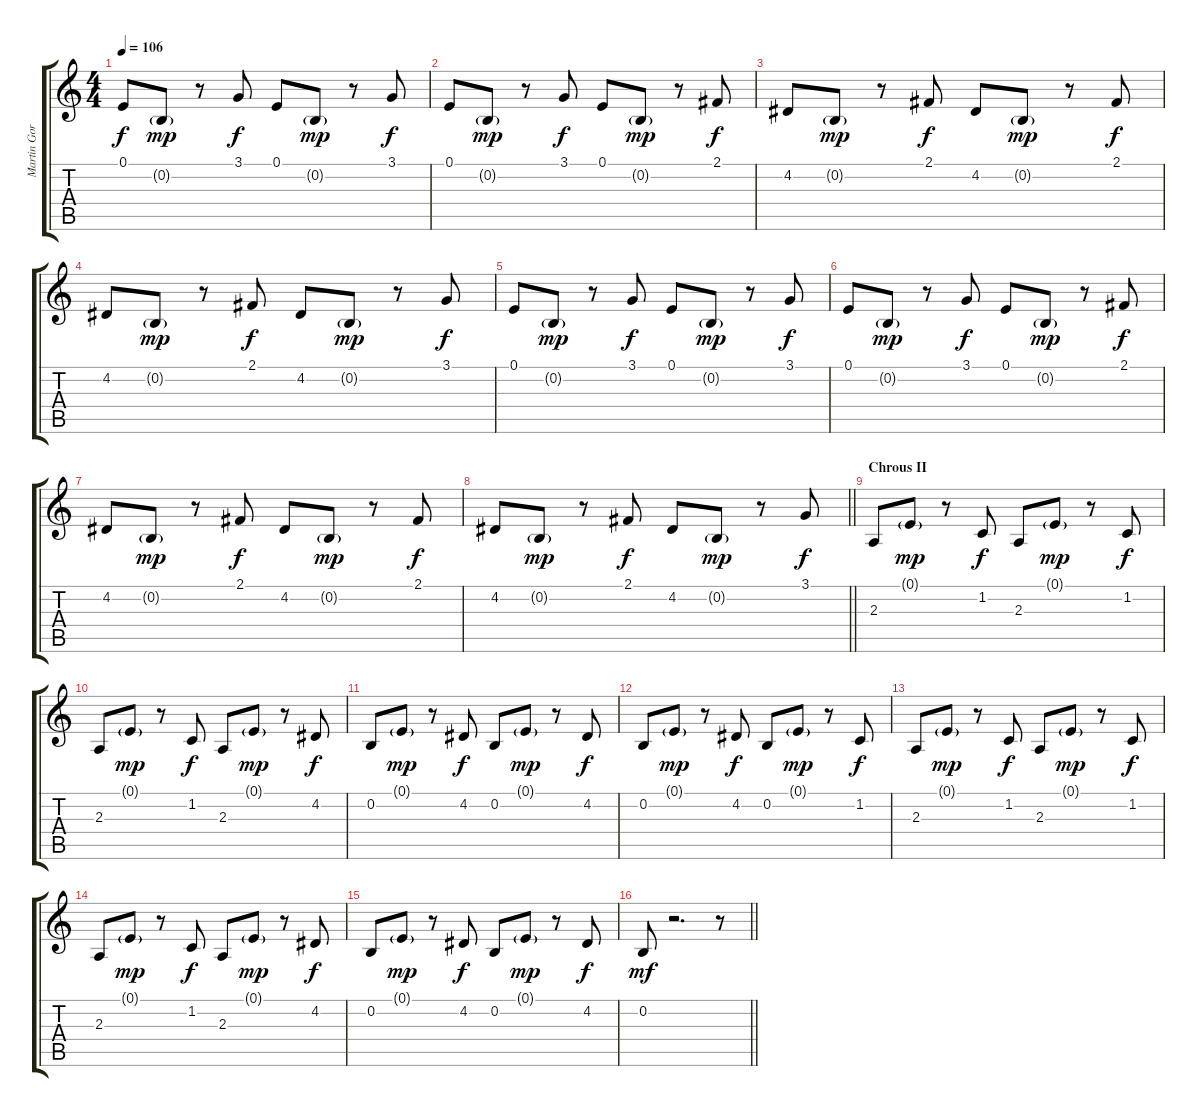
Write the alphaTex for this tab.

\track ("Martin Gore - Keyboard I" "Martin Gor") {instrument stringensemble1}
\staff {score tabs}
\tuning (E4 B3 G3 D3 A2 E2) {hide}
\ts (4 4)
\tempo 106
\clef g2
\ks c
0.1.8{dy f} 0.2{g}.8{dy mp} r.8 3.1.8{dy f} 0.1.8 0.2{g}.8{dy mp} r.8 3.1.8{dy f} |
0.1.8 0.2{g}.8{dy mp} r.8 3.1.8{dy f} 0.1.8 0.2{g}.8{dy mp} r.8 2.1.8{dy f} |
4.2.8 0.2{g}.8{dy mp} r.8 2.1.8{dy f} 4.2.8 0.2{g}.8{dy mp} r.8 2.1.8{dy f} |
4.2.8 0.2{g}.8{dy mp} r.8 2.1.8{dy f} 4.2.8 0.2{g}.8{dy mp} r.8 3.1.8{dy f} |
0.1.8 0.2{g}.8{dy mp} r.8 3.1.8{dy f} 0.1.8 0.2{g}.8{dy mp} r.8 3.1.8{dy f} |
0.1.8 0.2{g}.8{dy mp} r.8 3.1.8{dy f} 0.1.8 0.2{g}.8{dy mp} r.8 2.1.8{dy f} |
4.2.8 0.2{g}.8{dy mp} r.8 2.1.8{dy f} 4.2.8 0.2{g}.8{dy mp} r.8 2.1.8{dy f} |
\barLineRight lightlight
4.2.8 0.2{g}.8{dy mp} r.8 2.1.8{dy f} 4.2.8 0.2{g}.8{dy mp} r.8 3.1.8{dy f} |
\section ("" "Chrous II")
2.3.8{volume 14} 0.1{g}.8{dy mp} r.8 1.2.8{dy f} 2.3.8 0.1{g}.8{dy mp} r.8 1.2.8{dy f} |
2.3.8 0.1{g}.8{dy mp} r.8 1.2.8{dy f} 2.3.8 0.1{g}.8{dy mp} r.8 4.2.8{dy f} |
0.2.8 0.1{g}.8{dy mp} r.8 4.2.8{dy f} 0.2.8 0.1{g}.8{dy mp} r.8 4.2.8{dy f} |
0.2.8 0.1{g}.8{dy mp} r.8 4.2.8{dy f} 0.2.8 0.1{g}.8{dy mp} r.8 1.2.8{dy f} |
2.3.8 0.1{g}.8{dy mp} r.8 1.2.8{dy f} 2.3.8 0.1{g}.8{dy mp} r.8 1.2.8{dy f} |
2.3.8 0.1{g}.8{dy mp} r.8 1.2.8{dy f} 2.3.8 0.1{g}.8{dy mp} r.8 4.2.8{dy f} |
0.2.8 0.1{g}.8{dy mp} r.8 4.2.8{dy f} 0.2.8 0.1{g}.8{dy mp} r.8 4.2.8{dy f} |
\barLineRight lightlight
0.2.8{dy mf} r.2{d} r.8
